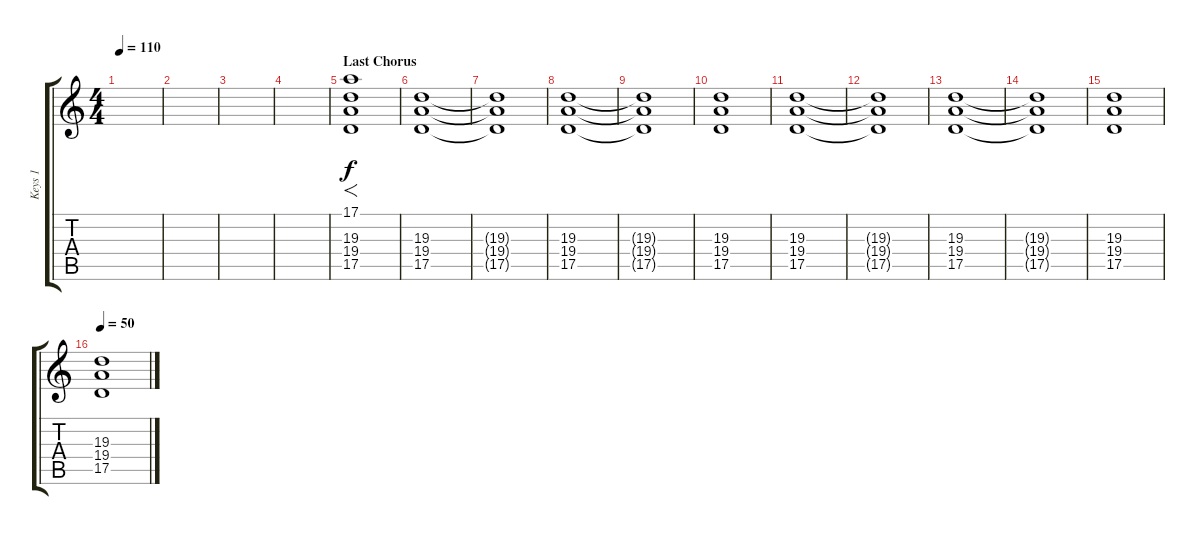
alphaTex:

\track ("Keys 1" "Keys 1") {instrument choiraahs}
\staff {score tabs}
\tuning (E4 B3 G3 D3 A2 E2) {hide}
\ts (4 4)
\tempo 110
\clef g2
\ks c
|
|
|
|
\section ("" "Last Chorus")
(17.1 19.3 19.4 17.5).1{f volume 8 balance 12 instrument choiraahs} |
(19.3 19.4 17.5).1 |
(19.3{t} 19.4{t} 17.5{t}).1 |
(19.3 19.4 17.5).1 |
(19.3{t} 19.4{t} 17.5{t}).1 |
(19.3 19.4 17.5).1 |
(19.3 19.4 17.5).1 |
(19.3{t} 19.4{t} 17.5{t}).1 |
(19.3 19.4 17.5).1 |
(19.3{t} 19.4{t} 17.5{t}).1 |
(19.3 19.4 17.5).1 |
\tempo 50
(19.3 19.4 17.5).1
